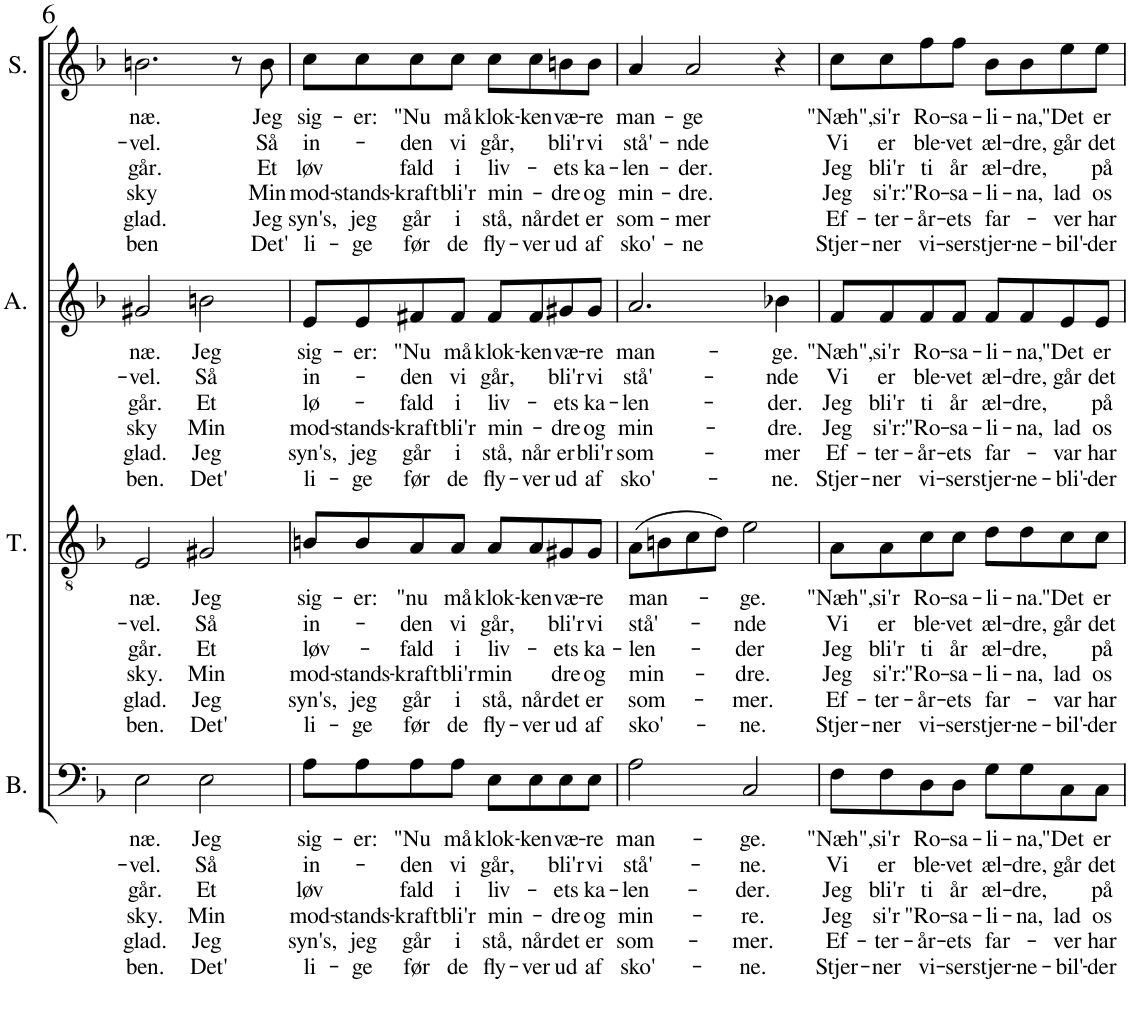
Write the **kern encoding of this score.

**kern	**text	**text	**text	**text	**text	**text	**kern	**text	**text	**text	**text	**text	**text	**kern	**text	**text	**text	**text	**text	**text	**kern	**text	**text	**text	**text	**text	**text
*part4	*part4	*part4	*part4	*part4	*part4	*part4	*part3	*part3	*part3	*part3	*part3	*part3	*part3	*part2	*part2	*part2	*part2	*part2	*part2	*part2	*part1	*part1	*part1	*part1	*part1	*part1	*part1
*staff4	*staff4	*staff4	*staff4	*staff4	*staff4	*staff4	*staff3	*staff3	*staff3	*staff3	*staff3	*staff3	*staff3	*staff2	*staff2	*staff2	*staff2	*staff2	*staff2	*staff2	*staff1	*staff1	*staff1	*staff1	*staff1	*staff1	*staff1
*I"Bass	*	*	*	*	*	*	*I"Tenor	*	*	*	*	*	*	*I"Alto	*	*	*	*	*	*	*I"Soprano	*	*	*	*	*	*
*I'B.	*	*	*	*	*	*	*I'T.	*	*	*	*	*	*	*I'A.	*	*	*	*	*	*	*I'S.	*	*	*	*	*	*
!!LO:PB:g=z
*clefF4	*	*	*	*	*	*	*clefGv2	*	*	*	*	*	*	*clefG2	*	*	*	*	*	*	*clefG2	*	*	*	*	*	*
*k[b-]	*	*	*	*	*	*	*k[b-]	*	*	*	*	*	*	*k[b-]	*	*	*	*	*	*	*k[b-]	*	*	*	*	*	*
*M4/4	*	*	*	*	*	*	*M4/4	*	*	*	*	*	*	*M4/4	*	*	*	*	*	*	*M4/4	*	*	*	*	*	*
=6	=6	=6	=6	=6	=6	=6	=6	=6	=6	=6	=6	=6	=6	=6	=6	=6	=6	=6	=6	=6	=6	=6	=6	=6	=6	=6	=6
!	!LO:LY:b	!LO:LY:b	!LO:LY:b	!LO:LY:b	!LO:LY:b	!LO:LY:b	!	!LO:LY:b	!LO:LY:b	!LO:LY:b	!LO:LY:b	!LO:LY:b	!LO:LY:b	!	!LO:LY:b	!LO:LY:b	!LO:LY:b	!LO:LY:b	!LO:LY:b	!LO:LY:b	!	!LO:LY:b	!LO:LY:b	!LO:LY:b	!LO:LY:b	!LO:LY:b	!LO:LY:b
2E\	næ.	-vel.	går.	sky.	glad.	ben.	2E/	næ.	-vel.	går.	sky.	glad.	ben.	2g#X/	næ.	-vel.	går.	sky	glad.	ben.	2.bn\	næ.	-vel.	går.	sky	glad.	ben
!	!LO:LY:b	!LO:LY:b	!LO:LY:b	!LO:LY:b	!LO:LY:b	!LO:LY:b	!	!LO:LY:b	!LO:LY:b	!LO:LY:b	!LO:LY:b	!LO:LY:b	!LO:LY:b	!	!LO:LY:b	!LO:LY:b	!LO:LY:b	!LO:LY:b	!LO:LY:b	!LO:LY:b	!	!	!	!	!	!	!
2E\	Jeg	Så	Et	Min	Jeg	Det'	2G#X/	Jeg	Så	Et	Min	Jeg	Det'	2bn\	Jeg	Så	Et	Min	Jeg	Det'	.	.	.	.	.	.	.
.	.	.	.	.	.	.	.	.	.	.	.	.	.	.	.	.	.	.	.	.	8r	.	.	.	.	.	.
!	!	!	!	!	!	!	!	!	!	!	!	!	!	!	!	!	!	!	!	!	!	!LO:LY:b	!LO:LY:b	!LO:LY:b	!LO:LY:b	!LO:LY:b	!LO:LY:b
.	.	.	.	.	.	.	.	.	.	.	.	.	.	.	.	.	.	.	.	.	8b\	Jeg	Så	Et	Min	Jeg	Det'
=7	=7	=7	=7	=7	=7	=7	=7	=7	=7	=7	=7	=7	=7	=7	=7	=7	=7	=7	=7	=7	=7	=7	=7	=7	=7	=7	=7
!	!LO:LY:b	!LO:LY:b	!LO:LY:b	!LO:LY:b	!LO:LY:b	!LO:LY:b	!	!LO:LY:b	!LO:LY:b	!LO:LY:b	!LO:LY:b	!LO:LY:b	!LO:LY:b	!	!LO:LY:b	!LO:LY:b	!LO:LY:b	!LO:LY:b	!LO:LY:b	!LO:LY:b	!	!LO:LY:b	!LO:LY:b	!LO:LY:b	!LO:LY:b	!LO:LY:b	!LO:LY:b
8A\L	sig-	in-	løv	mod-	syn's,	li-	8Bn/L	sig-	in-	løv-	mod-	syn's,	li-	8e/L	sig-	in-	lø-	mod-	syn's,	li-	8cc\L	sig-	in-	løv	mod-	syn's,	li-
!	!LO:LY:b	!	!	!LO:LY:b	!LO:LY:b	!LO:LY:b	!	!LO:LY:b	!	!	!LO:LY:b	!LO:LY:b	!LO:LY:b	!	!LO:LY:b	!	!	!LO:LY:b	!LO:LY:b	!LO:LY:b	!	!LO:LY:b	!	!	!LO:LY:b	!LO:LY:b	!LO:LY:b
8A\	-er:	.	.	-stands-	jeg	-ge	8B/	-er:	.	.	-stands-	jeg	-ge	8e/	-er:	.	.	-stands-	jeg	-ge	8cc\	-er:	.	.	-stands-	jeg	-ge
!	!LO:LY:b	!LO:LY:b	!LO:LY:b	!LO:LY:b	!LO:LY:b	!LO:LY:b	!	!LO:LY:b	!LO:LY:b	!LO:LY:b	!LO:LY:b	!LO:LY:b	!LO:LY:b	!	!LO:LY:b	!LO:LY:b	!LO:LY:b	!LO:LY:b	!LO:LY:b	!LO:LY:b	!	!LO:LY:b	!LO:LY:b	!LO:LY:b	!LO:LY:b	!LO:LY:b	!LO:LY:b
8A\	"Nu	-den	fald	-kraft	går	før	8A/	"nu	-den	-fald	-kraft	går	før	8f#X/	"Nu	-den	-fald	-kraft	går	før	8cc\	"Nu	-den	fald	-kraft	går	før
!	!LO:LY:b	!LO:LY:b	!LO:LY:b	!LO:LY:b	!LO:LY:b	!LO:LY:b	!	!LO:LY:b	!LO:LY:b	!LO:LY:b	!LO:LY:b	!LO:LY:b	!LO:LY:b	!	!LO:LY:b	!LO:LY:b	!LO:LY:b	!LO:LY:b	!LO:LY:b	!LO:LY:b	!	!LO:LY:b	!LO:LY:b	!LO:LY:b	!LO:LY:b	!LO:LY:b	!LO:LY:b
8A\J	må	vi	i	bli'r	i	de	8A/J	må	vi	i	bli'r	i	de	8f#/J	må	vi	i	bli'r	i	de	8cc\J	må	vi	i	bli'r	i	de
!	!LO:LY:b	!LO:LY:b	!LO:LY:b	!LO:LY:b	!LO:LY:b	!LO:LY:b	!	!LO:LY:b	!LO:LY:b	!LO:LY:b	!LO:LY:b	!LO:LY:b	!LO:LY:b	!	!LO:LY:b	!LO:LY:b	!LO:LY:b	!LO:LY:b	!LO:LY:b	!LO:LY:b	!	!LO:LY:b	!LO:LY:b	!LO:LY:b	!LO:LY:b	!LO:LY:b	!LO:LY:b
8E\L	klok-	går,	liv-	min-	stå,	fly-	8A/L	klok-	går,	liv-	min	stå,	fly-	8f#/L	klok-	går,	liv-	min-	stå,	fly-	8cc\L	klok-	går,	liv-	min-	stå,	fly-
!	!LO:LY:b	!	!	!	!LO:LY:b	!LO:LY:b	!	!LO:LY:b	!	!	!	!LO:LY:b	!LO:LY:b	!	!LO:LY:b	!	!	!	!LO:LY:b	!LO:LY:b	!	!LO:LY:b	!	!	!	!LO:LY:b	!LO:LY:b
8E\	-ken	.	.	.	når	-ver	8A/	-ken	.	.	.	når	-ver	8f#/	-ken	.	.	.	når	-ver	8cc\	-ken	.	.	.	når	-ver
!	!LO:LY:b	!LO:LY:b	!LO:LY:b	!LO:LY:b	!LO:LY:b	!LO:LY:b	!	!LO:LY:b	!LO:LY:b	!LO:LY:b	!LO:LY:b	!LO:LY:b	!LO:LY:b	!	!LO:LY:b	!LO:LY:b	!LO:LY:b	!LO:LY:b	!LO:LY:b	!LO:LY:b	!	!LO:LY:b	!LO:LY:b	!LO:LY:b	!LO:LY:b	!LO:LY:b	!LO:LY:b
8E\	væ-	bli'r	-ets	-dre	det	ud	8G#X/	væ-	bli'r	-ets	dre	det	ud	8g#X/	væ-	bli'r	-ets	-dre	er	ud	8bn\	væ-	bli'r	-ets	-dre	det	ud
!	!LO:LY:b	!LO:LY:b	!LO:LY:b	!LO:LY:b	!LO:LY:b	!LO:LY:b	!	!LO:LY:b	!LO:LY:b	!LO:LY:b	!LO:LY:b	!LO:LY:b	!LO:LY:b	!	!LO:LY:b	!LO:LY:b	!LO:LY:b	!LO:LY:b	!LO:LY:b	!LO:LY:b	!	!LO:LY:b	!LO:LY:b	!LO:LY:b	!LO:LY:b	!LO:LY:b	!LO:LY:b
8E\J	-re	vi	ka-	og	er	af	8G#/J	-re	vi	ka-	og	er	af	8g#/J	-re	vi	ka-	og	bli'r	af	8b\J	-re	vi	ka-	og	er	af
=8	=8	=8	=8	=8	=8	=8	=8	=8	=8	=8	=8	=8	=8	=8	=8	=8	=8	=8	=8	=8	=8	=8	=8	=8	=8	=8	=8
!	!LO:LY:b	!LO:LY:b	!LO:LY:b	!LO:LY:b	!LO:LY:b	!LO:LY:b	!	!LO:LY:b	!LO:LY:b	!LO:LY:b	!LO:LY:b	!LO:LY:b	!LO:LY:b	!	!LO:LY:b	!LO:LY:b	!LO:LY:b	!LO:LY:b	!LO:LY:b	!LO:LY:b	!	!LO:LY:b	!LO:LY:b	!LO:LY:b	!LO:LY:b	!LO:LY:b	!LO:LY:b
2A\	man-	stå'-	-len-	min-	som-	sko'-	(8A\L	man-	stå'-	-len-	min-	som-	sko'-	2.a/	man-	stå'-	-len-	min-	som-	sko'-	4a/	man-	stå'-	-len-	min-	som-	sko'-
.	.	.	.	.	.	.	8Bn\	.	.	.	.	.	.	.	.	.	.	.	.	.	.	.	.	.	.	.	.
!	!	!	!	!	!	!	!	!	!	!	!	!	!	!	!	!	!	!	!	!	!	!LO:LY:b	!LO:LY:b	!LO:LY:b	!LO:LY:b	!LO:LY:b	!LO:LY:b
.	.	.	.	.	.	.	8c\	.	.	.	.	.	.	.	.	.	.	.	.	.	2a/	-ge	-nde	-der.	-dre.	-mer	-ne
.	.	.	.	.	.	.	8d\J)	.	.	.	.	.	.	.	.	.	.	.	.	.	.	.	.	.	.	.	.
!	!LO:LY:b	!LO:LY:b	!LO:LY:b	!LO:LY:b	!LO:LY:b	!LO:LY:b	!	!LO:LY:b	!LO:LY:b	!LO:LY:b	!LO:LY:b	!LO:LY:b	!LO:LY:b	!	!	!	!	!	!	!	!	!	!	!	!	!	!
2C/	-ge.	-ne.	-der.	-re.	-mer.	-ne.	2e\	-ge.	-nde	-der	-dre.	-mer.	-ne.	.	.	.	.	.	.	.	.	.	.	.	.	.	.
!	!	!	!	!	!	!	!	!	!	!	!	!	!	!	!LO:LY:b	!LO:LY:b	!LO:LY:b	!LO:LY:b	!LO:LY:b	!LO:LY:b	!	!	!	!	!	!	!
.	.	.	.	.	.	.	.	.	.	.	.	.	.	4b-X\	-ge.	-nde	-der.	-dre.	-mer	-ne.	4r	.	.	.	.	.	.
=9	=9	=9	=9	=9	=9	=9	=9	=9	=9	=9	=9	=9	=9	=9	=9	=9	=9	=9	=9	=9	=9	=9	=9	=9	=9	=9	=9
!	!LO:LY:b	!LO:LY:b	!LO:LY:b	!LO:LY:b	!LO:LY:b	!LO:LY:b	!	!LO:LY:b	!LO:LY:b	!LO:LY:b	!LO:LY:b	!LO:LY:b	!LO:LY:b	!	!LO:LY:b	!LO:LY:b	!LO:LY:b	!LO:LY:b	!LO:LY:b	!LO:LY:b	!	!LO:LY:b	!LO:LY:b	!LO:LY:b	!LO:LY:b	!LO:LY:b	!LO:LY:b
8F\L	"Næh",	Vi	Jeg	Jeg	Ef-	Stjer-	8A\L	"Næh",	Vi	Jeg	Jeg	Ef-	Stjer-	8f/L	"Næh",	Vi	Jeg	Jeg	Ef-	Stjer-	8cc\L	"Næh",	Vi	Jeg	Jeg	Ef-	Stjer-
!	!LO:LY:b	!LO:LY:b	!LO:LY:b	!LO:LY:b	!LO:LY:b	!LO:LY:b	!	!LO:LY:b	!LO:LY:b	!LO:LY:b	!LO:LY:b	!LO:LY:b	!LO:LY:b	!	!LO:LY:b	!LO:LY:b	!LO:LY:b	!LO:LY:b	!LO:LY:b	!LO:LY:b	!	!LO:LY:b	!LO:LY:b	!LO:LY:b	!LO:LY:b	!LO:LY:b	!LO:LY:b
8F\	si'r	er	bli'r	si'r	-ter-	-ner	8A\	si'r	er	bli'r	si'r:	-ter-	-ner	8f/	si'r	er	bli'r	si'r:	-ter-	-ner	8cc\	si'r	er	bli'r	si'r:	-ter-	-ner
!	!LO:LY:b	!LO:LY:b	!LO:LY:b	!LO:LY:b	!LO:LY:b	!LO:LY:b	!	!LO:LY:b	!LO:LY:b	!LO:LY:b	!LO:LY:b	!LO:LY:b	!LO:LY:b	!	!LO:LY:b	!LO:LY:b	!LO:LY:b	!LO:LY:b	!LO:LY:b	!LO:LY:b	!	!LO:LY:b	!LO:LY:b	!LO:LY:b	!LO:LY:b	!LO:LY:b	!LO:LY:b
8D\	Ro-	ble-	ti	"Ro-	-år-	vi-	8c\	Ro-	ble-	ti	"Ro-	-år-	vi-	8f/	Ro-	ble-	ti	"Ro-	-år-	vi-	8ff\	Ro-	ble-	ti	"Ro-	-år-	vi-
!	!LO:LY:b	!LO:LY:b	!LO:LY:b	!LO:LY:b	!LO:LY:b	!LO:LY:b	!	!LO:LY:b	!LO:LY:b	!LO:LY:b	!LO:LY:b	!LO:LY:b	!LO:LY:b	!	!LO:LY:b	!LO:LY:b	!LO:LY:b	!LO:LY:b	!LO:LY:b	!LO:LY:b	!	!LO:LY:b	!LO:LY:b	!LO:LY:b	!LO:LY:b	!LO:LY:b	!LO:LY:b
8D\J	-sa-	-vet	år	-sa-	-ets	-ser	8c\J	-sa-	-vet	år	-sa-	-ets	-ser	8f/J	-sa-	-vet	år	-sa-	-ets	-ser	8ff\J	-sa-	-vet	år	-sa-	-ets	-ser
!	!LO:LY:b	!LO:LY:b	!LO:LY:b	!LO:LY:b	!LO:LY:b	!LO:LY:b	!	!LO:LY:b	!LO:LY:b	!LO:LY:b	!LO:LY:b	!LO:LY:b	!LO:LY:b	!	!LO:LY:b	!LO:LY:b	!LO:LY:b	!LO:LY:b	!LO:LY:b	!LO:LY:b	!	!LO:LY:b	!LO:LY:b	!LO:LY:b	!LO:LY:b	!LO:LY:b	!LO:LY:b
8G\L	-li-	æl-	æl-	-li-	far-	stjer-	8d\L	-li-	æl-	æl-	-li-	far-	stjer-	8f/L	-li-	æl-	æl-	-li-	far-	stjer-	8b-\L	-li-	æl-	æl-	-li-	far-	stjer-
!	!LO:LY:b	!LO:LY:b	!LO:LY:b	!LO:LY:b	!	!LO:LY:b	!	!LO:LY:b	!LO:LY:b	!LO:LY:b	!LO:LY:b	!	!LO:LY:b	!	!LO:LY:b	!LO:LY:b	!LO:LY:b	!LO:LY:b	!	!LO:LY:b	!	!LO:LY:b	!LO:LY:b	!LO:LY:b	!LO:LY:b	!	!LO:LY:b
8G\	-na,	-dre,	-dre,	-na,	.	-ne-	8d\	-na.	-dre,	-dre,	-na,	.	-ne-	8f/	-na,	-dre,	-dre,	-na,	.	-ne-	8b-\	-na,	-dre,	-dre,	-na,	.	-ne-
!	!LO:LY:b	!LO:LY:b	!	!LO:LY:b	!LO:LY:b	!LO:LY:b	!	!LO:LY:b	!LO:LY:b	!	!LO:LY:b	!LO:LY:b	!LO:LY:b	!	!LO:LY:b	!LO:LY:b	!	!LO:LY:b	!LO:LY:b	!LO:LY:b	!	!LO:LY:b	!LO:LY:b	!	!LO:LY:b	!LO:LY:b	!LO:LY:b
8C\	"Det	går	.	lad	-ver	-bil'-	8c\	"Det	går	.	lad	-var	-bil'-	8e/	"Det	går	.	lad	-var	-bli'-	8ee\	"Det	går	.	lad	-ver	-bil'-
!	!LO:LY:b	!LO:LY:b	!LO:LY:b	!LO:LY:b	!LO:LY:b	!LO:LY:b	!	!LO:LY:b	!LO:LY:b	!LO:LY:b	!LO:LY:b	!LO:LY:b	!LO:LY:b	!	!LO:LY:b	!LO:LY:b	!LO:LY:b	!LO:LY:b	!LO:LY:b	!LO:LY:b	!	!LO:LY:b	!LO:LY:b	!LO:LY:b	!LO:LY:b	!LO:LY:b	!LO:LY:b
8C\J	er	det	på	os	har	-der	8c\J	er	det	på	os	har	-der	8e/J	er	det	på	os	har	-der	8ee\J	er	det	på	os	har	-der
=	=	=	=	=	=	=	=	=	=	=	=	=	=	=	=	=	=	=	=	=	=	=	=	=	=	=	=
*-	*-	*-	*-	*-	*-	*-	*-	*-	*-	*-	*-	*-	*-	*-	*-	*-	*-	*-	*-	*-	*-	*-	*-	*-	*-	*-	*-
